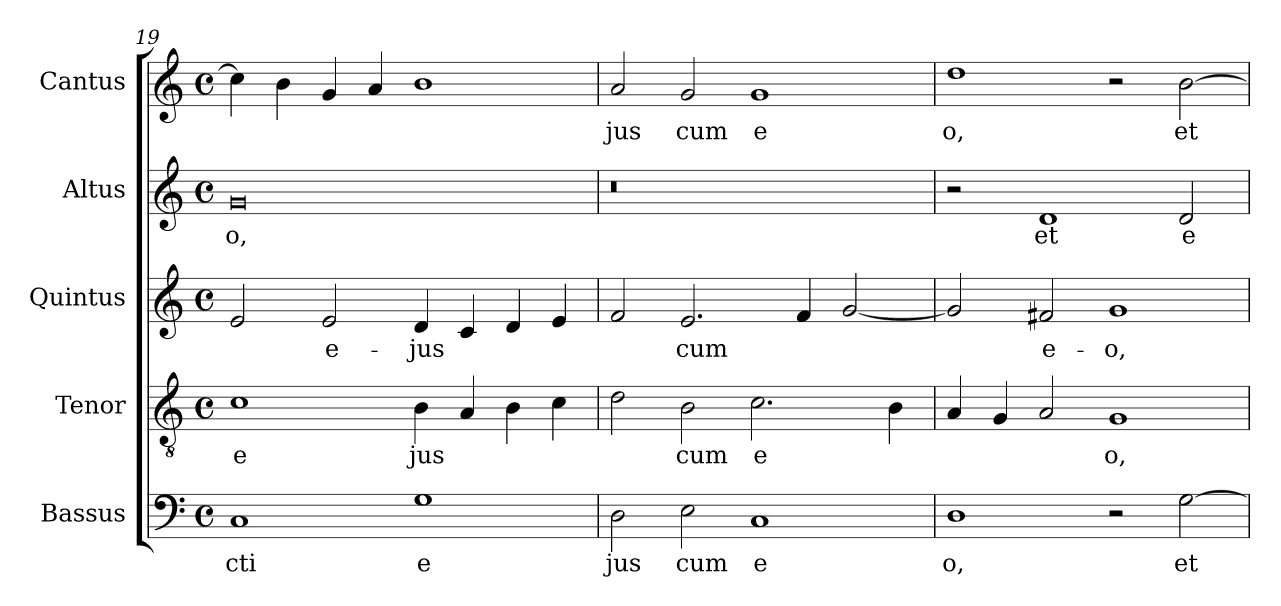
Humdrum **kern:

**kern	**text	**kern	**text	**kern	**text	**kern	**text	**kern	**text
*part5	*part5	*part4	*part4	*part3	*part3	*part2	*part2	*part1	*part1
*staff5	*staff5	*staff4	*staff4	*staff3	*staff3	*staff2	*staff2	*staff1	*staff1
*I"Bassus	*	*I"Tenor	*	*I"Quintus	*	*I"Altus	*	*I"Cantus	*
*clefF4	*	*clefGv2	*	*clefG2	*	*clefG2	*	*clefG2	*
*M4/4	*	*M4/4	*	*M4/4	*	*M4/4	*	*M4/4	*
*met(c)	*	*met(c)	*	*met(c)	*	*met(c)	*	*met(c)	*
=19	=19	=19	=19	=19	=19	=19	=19	=19	=19
!	!LO:LY:b:cj	!	!LO:LY:b:cj	!	!	!	!LO:LY:b:cj	!	!
1C	cti	1c	e	2e/	.	0g	o,	4cc\]	.
.	.	.	.	.	.	.	.	4b\	.
!	!	!	!	!	!LO:LY:b:cj	!	!	!	!
.	.	.	.	2e/	e-	.	.	4g/	.
.	.	.	.	.	.	.	.	4a/	.
!	!LO:LY:b:cj	!	!LO:LY:b	!	!LO:LY:b	!	!	!	!
1G	e	4B\	jus	4d/	-jus	.	.	1b	.
.	.	4A/	.	4c/	.	.	.	.	.
.	.	4B\	.	4d/	.	.	.	.	.
.	.	4c\	.	4e/	.	.	.	.	.
=20	=20	=20	=20	=20	=20	=20	=20	=20	=20
!	!LO:LY:b:cj	!	!	!	!	!	!	!	!LO:LY:b:cj
2D\	jus	2d\	.	2f/	.	0r	.	2a/	-jus
!	!LO:LY:b:cj	!	!LO:LY:b:cj	!	!LO:LY:b	!	!	!	!LO:LY:b:cj
2E\	cum	2B\	cum	2.e/	cum	.	.	2g/	cum
!	!LO:LY:b:cj	!	!LO:LY:b:cj	!	!	!	!	!	!LO:LY:b:cj
1C	e	2.c\	e	.	.	.	.	1g	e
.	.	.	.	4f/	.	.	.	.	.
.	.	.	.	[<2g/	.	.	.	.	.
.	.	4B\	.	.	.	.	.	.	.
=21	=21	=21	=21	=21	=21	=21	=21	=21	=21
!	!LO:LY:b:cj	!	!	!	!	!	!	!	!LO:LY:b:cj
1D	o,	4A/	.	2g/]	.	2r	.	1dd	o,
.	.	4G/	.	.	.	.	.	.	.
!	!	!	!	!	!LO:LY:b:cj	!	!LO:LY:b:cj	!	!
.	.	2A/	.	2f#X/	e-	1d	et	.	.
!	!	!	!LO:LY:b:cj	!	!LO:LY:b:cj	!	!	!	!
2r	.	1G	o,	1g	-o,	.	.	2r	.
!	!LO:LY:b:cj	!	!	!	!	!	!LO:LY:b:cj	!	!LO:LY:b:cj
[>2G\	et	.	.	.	.	2d/	e	[>2b\	et
=	=	=	=	=	=	=	=	=	=
*-	*-	*-	*-	*-	*-	*-	*-	*-	*-
